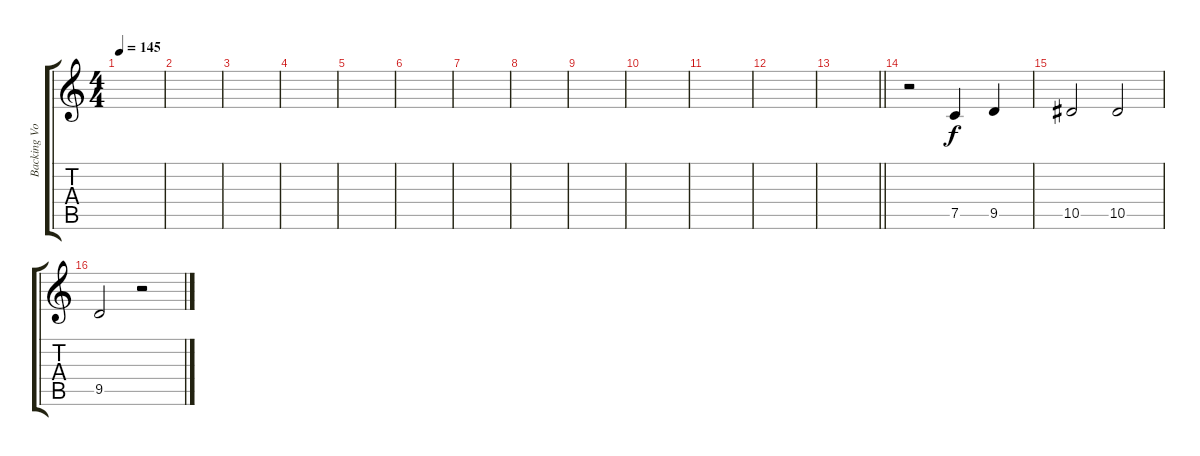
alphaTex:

\track ("Backing Vocals" "Backing Vo") {instrument overdrivenguitar}
\staff {score tabs}
\tuning (C4 G3 Eb3 Bb2 F2 C2) {hide}
\ts (4 4)
\tempo 145
\clef g2
\ks c
|
|
|
|
|
|
|
|
|
|
|
|
\barLineRight lightlight
|
r.2 7.5.4 9.5.4 |
10.5.2 10.5.2 |
9.5.2 r.2
